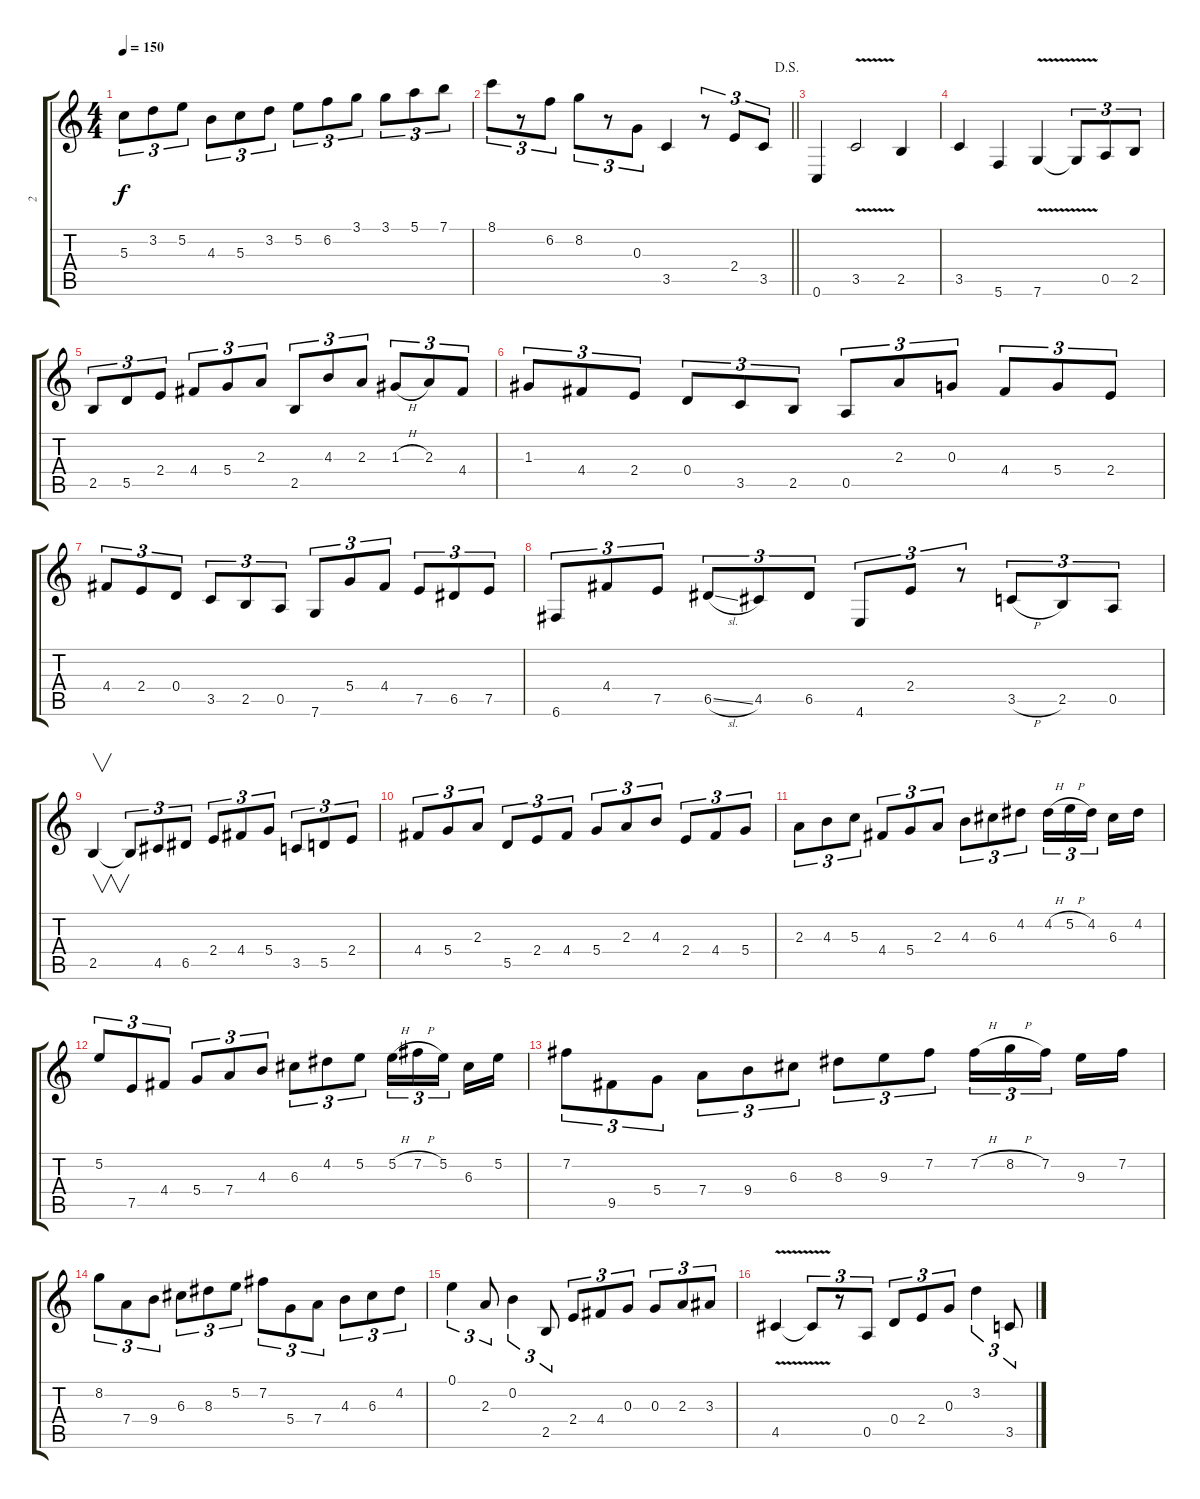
\track ("2" "2") {instrument acousticguitarnylon}
\staff {score tabs}
\tuning (E4 B3 G3 D3 A2 C2) {hide}
\ts (4 4)
\tempo 150
\clef g2
\ks c
5.3.8{tu (3 2) dy f} 3.2.8{tu (3 2)} 5.2.8{tu (3 2)} 4.3.8{tu (3 2)} 5.3.8{tu (3 2)} 3.2.8{tu (3 2)} 5.2.8{tu (3 2)} 6.2.8{tu (3 2)} 3.1.8{tu (3 2)} 3.1.8{tu (3 2)} 5.1.8{tu (3 2)} 7.1.8{tu (3 2)} |
\jump dalsegno
\barLineRight lightlight
8.1.8{tu (3 2)} r.8{tu (3 2)} 6.2.8{tu (3 2)} 8.2.8{tu (3 2)} r.8{tu (3 2)} 0.3.8{tu (3 2)} 3.5.4 r.8{tu (3 2)} 2.4.8{tu (3 2)} 3.5.8{tu (3 2)} |
\section ("" " ")
0.6.4 3.5{v}.2 2.5.4 |
3.5.4 5.6.4 7.6{v}.4 7.6{t}.8{tu (3 2)} 0.5.8{tu (3 2)} 2.5.8{tu (3 2)} |
2.5.8{tu (3 2)} 5.5.8{tu (3 2)} 2.4.8{tu (3 2)} 4.4.8{tu (3 2)} 5.4.8{tu (3 2)} 2.3.8{tu (3 2)} 2.5.8{tu (3 2)} 4.3.8{tu (3 2)} 2.3.8{tu (3 2)} 1.3{h}.8{tu (3 2)} 2.3.8{tu (3 2)} 4.4.8{tu (3 2)} |
1.3.8{tu (3 2)} 4.4.8{tu (3 2)} 2.4.8{tu (3 2)} 0.4.8{tu (3 2)} 3.5.8{tu (3 2)} 2.5.8{tu (3 2)} 0.5.8{tu (3 2)} 2.3.8{tu (3 2)} 0.3.8{tu (3 2)} 4.4.8{tu (3 2)} 5.4.8{tu (3 2)} 2.4.8{tu (3 2)} |
4.4.8{tu (3 2)} 2.4.8{tu (3 2)} 0.4.8{tu (3 2)} 3.5.8{tu (3 2)} 2.5.8{tu (3 2)} 0.5.8{tu (3 2)} 7.6.8{tu (3 2)} 5.4.8{tu (3 2)} 4.4.8{tu (3 2)} 7.5.8{tu (3 2)} 6.5.8{tu (3 2)} 7.5.8{tu (3 2)} |
6.6.8{tu (3 2)} 4.4.8{tu (3 2)} 7.5.8{tu (3 2)} 6.5{sl}.8{tu (3 2)} 4.5.8{tu (3 2)} 6.5.8{tu (3 2)} 4.6.8{tu (3 2)} 2.4.8{tu (3 2)} r.8{tu (3 2)} 3.5{h}.8{tu (3 2)} 2.5.8{tu (3 2)} 0.5.8{tu (3 2)} |
2.5.4{v} 2.5{t}.8{tu (3 2)} 4.5.8{tu (3 2)} 6.5.8{tu (3 2)} 2.4.8{tu (3 2)} 4.4.8{tu (3 2)} 5.4.8{tu (3 2)} 3.5.8{tu (3 2)} 5.5.8{tu (3 2)} 2.4.8{tu (3 2)} |
4.4.8{tu (3 2)} 5.4.8{tu (3 2)} 2.3.8{tu (3 2)} 5.5.8{tu (3 2)} 2.4.8{tu (3 2)} 4.4.8{tu (3 2)} 5.4.8{tu (3 2)} 2.3.8{tu (3 2)} 4.3.8{tu (3 2)} 2.4.8{tu (3 2)} 4.4.8{tu (3 2)} 5.4.8{tu (3 2)} |
2.3.8{tu (3 2)} 4.3.8{tu (3 2)} 5.3.8{tu (3 2)} 4.4.8{tu (3 2)} 5.4.8{tu (3 2)} 2.3.8{tu (3 2)} 4.3.8{tu (3 2)} 6.3.8{tu (3 2)} 4.2.8{tu (3 2)} 4.2{h}.16{tu (3 2)} 5.2{h}.16{tu (3 2)} 4.2.16{tu (3 2) beam splitsecondary} 6.3.16 4.2.16 |
5.2.8{tu (3 2)} 7.5.8{tu (3 2)} 4.4.8{tu (3 2)} 5.4.8{tu (3 2)} 7.4.8{tu (3 2)} 4.3.8{tu (3 2)} 6.3.8{tu (3 2)} 4.2.8{tu (3 2)} 5.2.8{tu (3 2)} 5.2{h}.16{tu (3 2)} 7.2{h}.16{tu (3 2)} 5.2.16{tu (3 2) beam splitsecondary} 6.3.16 5.2.16 |
7.2.8{tu (3 2)} 9.5.8{tu (3 2)} 5.4.8{tu (3 2)} 7.4.8{tu (3 2)} 9.4.8{tu (3 2)} 6.3.8{tu (3 2)} 8.3.8{tu (3 2)} 9.3.8{tu (3 2)} 7.2.8{tu (3 2)} 7.2{h}.16{tu (3 2)} 8.2{h}.16{tu (3 2)} 7.2.16{tu (3 2) beam splitsecondary} 9.3.16 7.2.16 |
8.2.8{tu (3 2)} 7.4.8{tu (3 2)} 9.4.8{tu (3 2)} 6.3.8{tu (3 2)} 8.3.8{tu (3 2)} 5.2.8{tu (3 2)} 7.2.8{tu (3 2)} 5.4.8{tu (3 2)} 7.4.8{tu (3 2)} 4.3.8{tu (3 2)} 6.3.8{tu (3 2)} 4.2.8{tu (3 2)} |
0.1.4{tu (3 2)} 2.3.8{tu (3 2)} 0.2.4{tu (3 2)} 2.5.8{tu (3 2)} 2.4.8{tu (3 2)} 4.4.8{tu (3 2)} 0.3.8{tu (3 2)} 0.3.8{tu (3 2)} 2.3.8{tu (3 2)} 3.3.8{tu (3 2)} |
4.5{v}.4 4.5{v t}.8{tu (3 2)} r.8{tu (3 2)} 0.5.8{tu (3 2)} 0.4.8{tu (3 2)} 2.4.8{tu (3 2)} 0.3.8{tu (3 2)} 3.2.4{tu (3 2)} 3.5.8{tu (3 2)}
